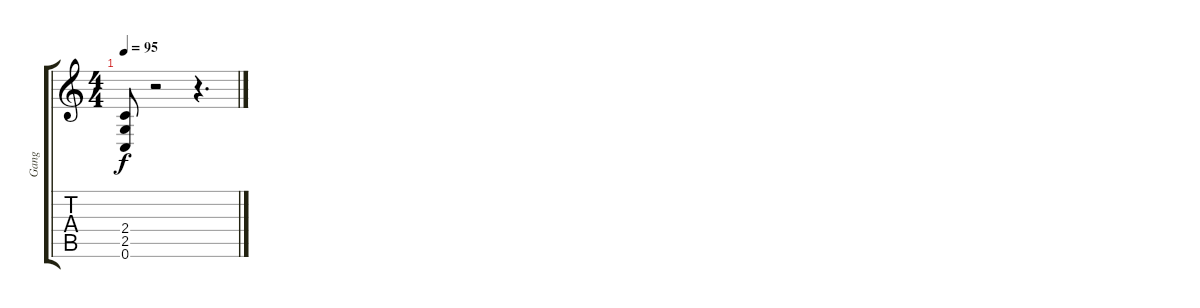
\track ("Gang" "Gang") {instrument distortionguitar}
\staff {score tabs}
\tuning (C4 G3 Eb3 Bb2 F2 C2) {hide}
\ts (4 4)
\tempo 95
\clef g2
\ks c
(2.4 2.5 0.6).8{dy f} r.2 r.4{d}
